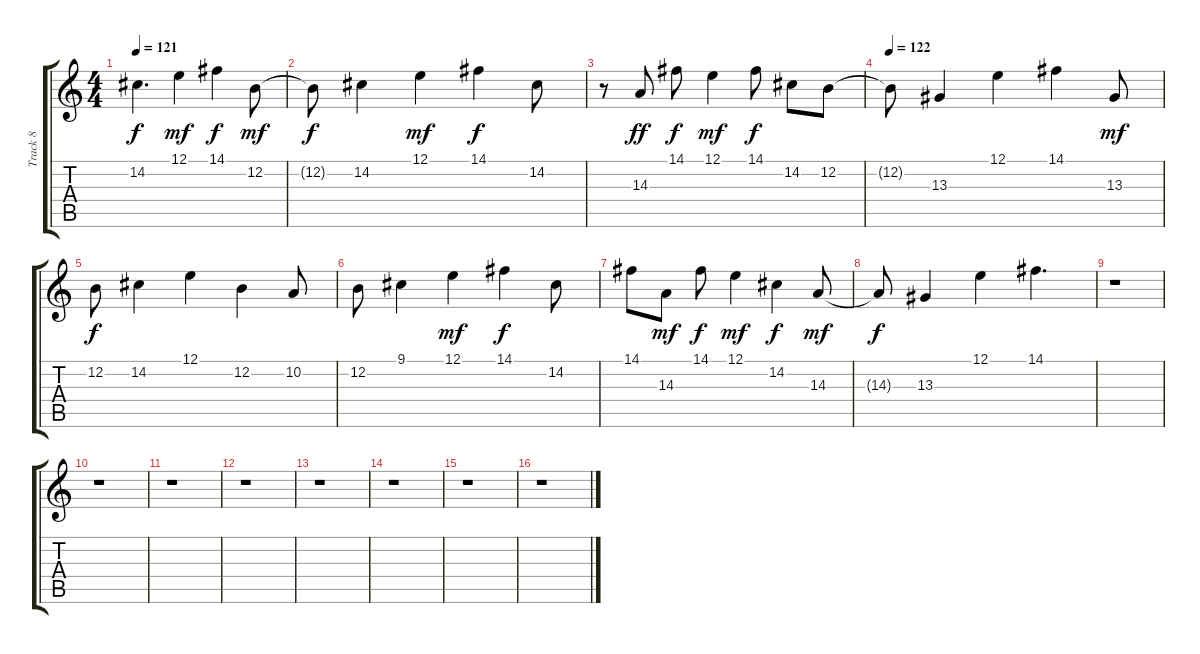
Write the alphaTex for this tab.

\track ("Track 8" "Track 8") {instrument xylophone}
\staff {score tabs}
\tuning (E4 B3 G3 D3 A2 E2) {hide}
\ts (4 4)
\tempo 121
\clef g2
\ks c
14.2.4{d dy f} 12.1.4{dy mf} 14.1.4{dy f} 12.2.8{dy mf} |
12.2{t}.8{dy f} 14.2.4 12.1.4{dy mf} 14.1.4{dy f} 14.2.8 |
r.8 14.3.8{dy ff} 14.1.8{dy f} 12.1.4{dy mf} 14.1.8{dy f} 14.2.8 12.2.8 |
\tempo 122
12.2{t}.8 13.3.4 12.1.4 14.1.4 13.3.8{dy mf} |
12.2.8{dy f} 14.2.4 12.1.4 12.2.4 10.2.8 |
12.2.8 9.1.4 12.1.4{dy mf} 14.1.4{dy f} 14.2.8 |
14.1.8 14.3.8{dy mf} 14.1.8{dy f} 12.1.4{dy mf} 14.2.4{dy f} 14.3.8{dy mf} |
14.3{t}.8{dy f} 13.3.4 12.1.4 14.1.4{d} |
r.1 |
r.1 |
r.1 |
r.1 |
r.1 |
r.1 |
r.1 |
r.1
